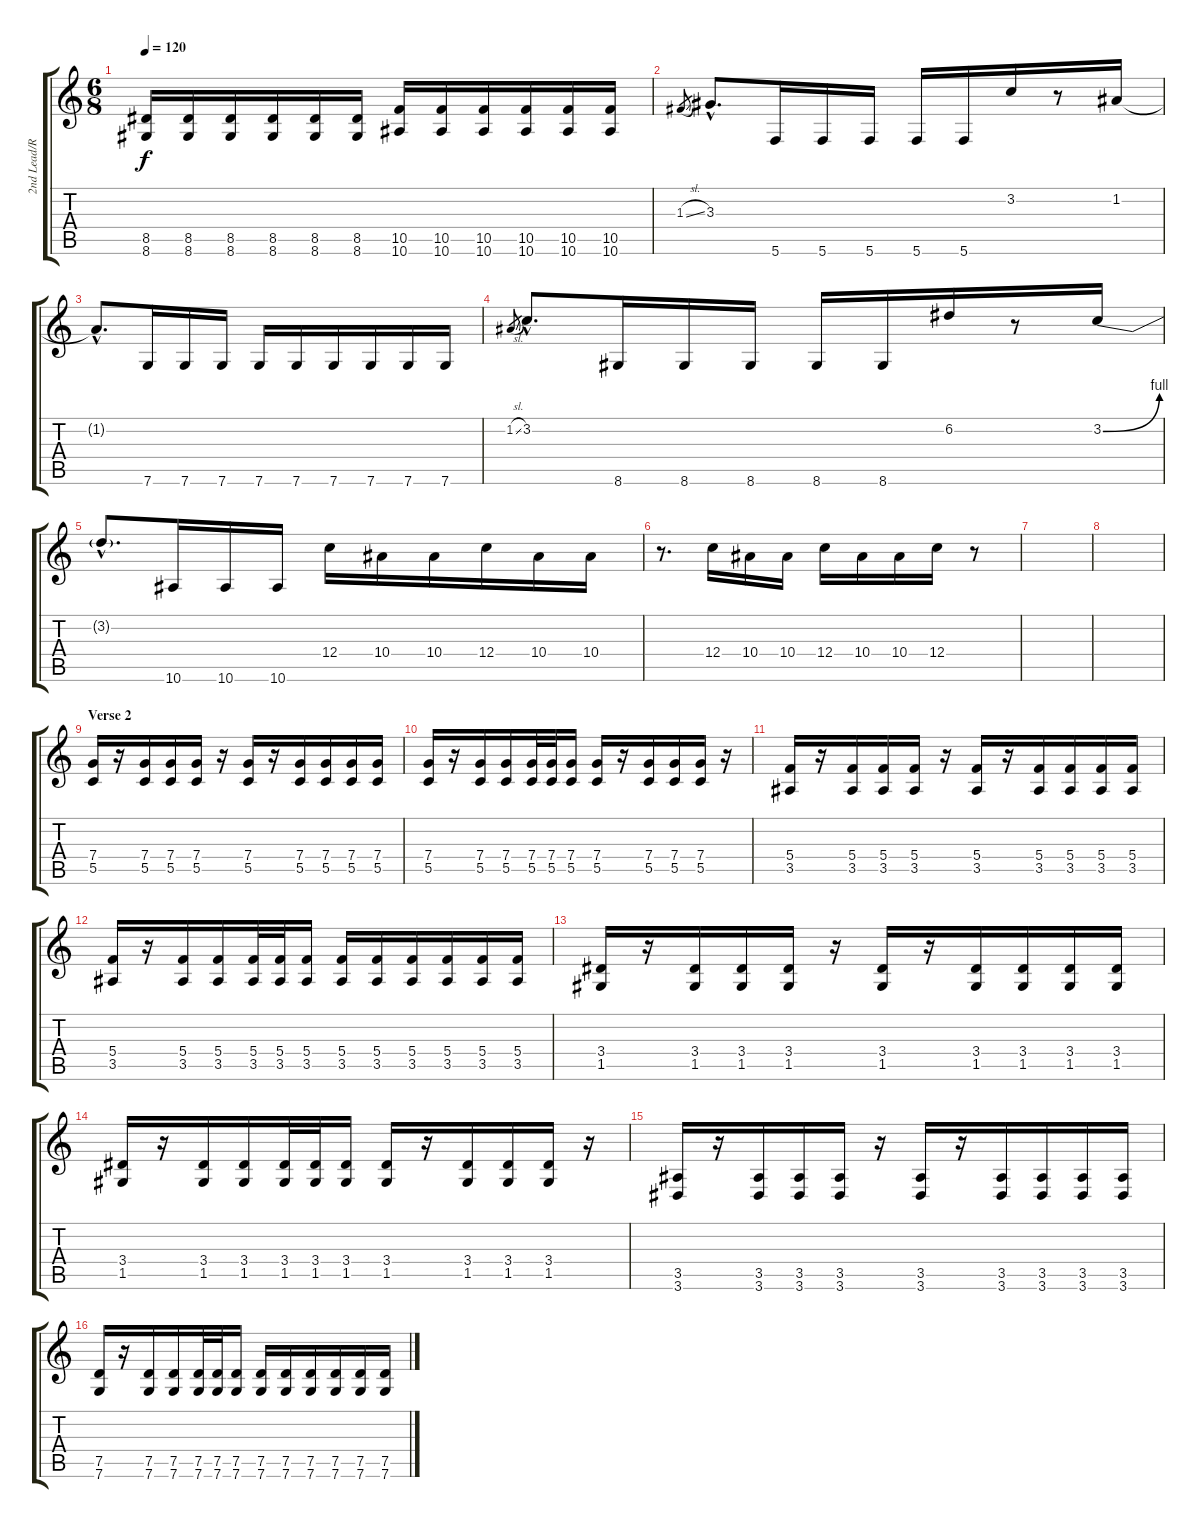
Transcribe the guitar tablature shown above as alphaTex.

\track ("2nd Lead/Rhythm Guitar" "2nd Lead/R") {instrument overdrivenguitar}
\staff {score tabs}
\tuning (D4 A3 F3 C3 G2 C2) {hide}
\ts (6 8)
\tempo 120
\clef g2
\ks c
(8.5 8.6).16{dy f} (8.5 8.6).16 (8.5 8.6).16 (8.5 8.6).16 (8.5 8.6).16 (8.5 8.6).16 (10.5 10.6).16 (10.5 10.6).16 (10.5 10.6).16 (10.5 10.6).16 (10.5 10.6).16 (10.5 10.6).16 |
1.3{sl}.8{gr} 3.3{hac}.8{d} 5.6.16 5.6.16 5.6.16 5.6.16 5.6.16 3.2.16 r.8 1.2.16 |
1.2{hac t}.8{d} 7.6.16 7.6.16 7.6.16 7.6.16 7.6.16 7.6.16 7.6.16 7.6.16 7.6.16 |
1.2{sl}.8{gr} 3.2{hac}.8{d} 8.6.16 8.6.16 8.6.16 8.6.16 8.6.16 6.2.16 r.8 3.2{be (bend 0 0 60 4)}.16 |
3.2{hac t}.8{d} 10.6.16 10.6.16 10.6.16 12.4.16 10.4.16 10.4.16 12.4.16 10.4.16 10.4.16 |
r.8{d} 12.4.16 10.4.16 10.4.16 12.4.16 10.4.16 10.4.16 12.4.16 r.8 |
|
|
\section ("" "Verse 2")
(7.4 5.5).16 r.16 (7.4 5.5).16 (7.4 5.5).16 (7.4 5.5).16 r.16 (7.4 5.5).16 r.16 (7.4 5.5).16 (7.4 5.5).16 (7.4 5.5).16 (7.4 5.5).16 |
(7.4 5.5).16 r.16 (7.4 5.5).16 (7.4 5.5).16 (7.4 5.5).32 (7.4 5.5).32 (7.4 5.5).16 (7.4 5.5).16 r.16 (7.4 5.5).16 (7.4 5.5).16 (7.4 5.5).16 r.16 |
(5.4 3.5).16 r.16 (5.4 3.5).16 (5.4 3.5).16 (5.4 3.5).16 r.16 (5.4 3.5).16 r.16 (5.4 3.5).16 (5.4 3.5).16 (5.4 3.5).16 (5.4 3.5).16 |
(5.4 3.5).16 r.16 (5.4 3.5).16 (5.4 3.5).16 (5.4 3.5).32 (5.4 3.5).32 (5.4 3.5).16 (5.4 3.5).16 (5.4 3.5).16 (5.4 3.5).16 (5.4 3.5).16 (5.4 3.5).16 (5.4 3.5).16 |
(3.4 1.5).16 r.16 (3.4 1.5).16 (3.4 1.5).16 (3.4 1.5).16 r.16 (3.4 1.5).16 r.16 (3.4 1.5).16 (3.4 1.5).16 (3.4 1.5).16 (3.4 1.5).16 |
(3.4 1.5).16 r.16 (3.4 1.5).16 (3.4 1.5).16 (3.4 1.5).32 (3.4 1.5).32 (3.4 1.5).16 (3.4 1.5).16 r.16 (3.4 1.5).16 (3.4 1.5).16 (3.4 1.5).16 r.16 |
(3.5 3.6).16 r.16 (3.5 3.6).16 (3.5 3.6).16 (3.5 3.6).16 r.16 (3.5 3.6).16 r.16 (3.5 3.6).16 (3.5 3.6).16 (3.5 3.6).16 (3.5 3.6).16 |
(7.5 7.6).16 r.16 (7.5 7.6).16 (7.5 7.6).16 (7.5 7.6).32 (7.5 7.6).32 (7.5 7.6).16 (7.5 7.6).16 (7.5 7.6).16 (7.5 7.6).16 (7.5 7.6).16 (7.5 7.6).16 (7.5 7.6).16
